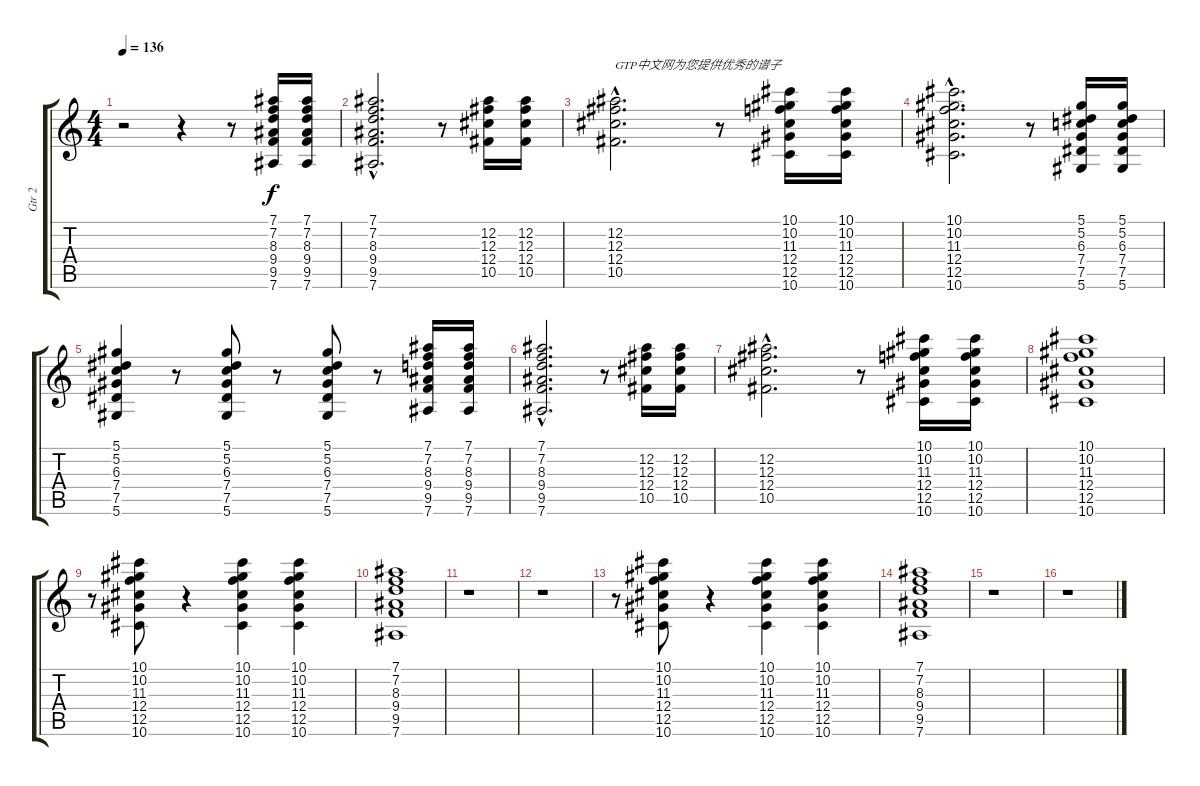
\track ("Gtr 2" "Gtr 2") {instrument overdrivenguitar}
\staff {score tabs}
\tuning (Eb4 Bb3 Gb3 Db3 Ab2 Eb2) {hide}
\ts (4 4)
\tempo 136
\clef g2
\ks c
r.2{dy f instrument overdrivenguitar} r.4 r.8 (7.1 7.2 8.3 9.4 9.5 7.6).16 (7.1 7.2 8.3 9.4 9.5 7.6).16 |
(7.1{hac} 7.2{hac} 8.3{hac} 9.4{hac} 9.5{hac} 7.6{hac}).2{d} r.8 (12.2 12.3 12.4 10.5).16 (12.2 12.3 12.4 10.5).16 |
(12.2{hac} 12.3{hac} 12.4{hac} 10.5{hac}).2{d txt "GTP中文网为您提供优秀的谱子"} r.8 (10.1 10.2 11.3 12.4 12.5 10.6).16 (10.1 10.2 11.3 12.4 12.5 10.6).16 |
(10.1{hac} 10.2{hac} 11.3{hac} 12.4{hac} 12.5{hac} 10.6{hac}).2{d} r.8 (5.1 5.2 6.3 7.4 7.5 5.6).16 (5.1 5.2 6.3 7.4 7.5 5.6).16 |
(5.1 5.2 6.3 7.4 7.5 5.6).4 r.8 (5.1 5.2 6.3 7.4 7.5 5.6).8 r.8 (5.1 5.2 6.3 7.4 7.5 5.6).8 r.8 (7.1 7.2 8.3 9.4 9.5 7.6).16 (7.1 7.2 8.3 9.4 9.5 7.6).16 |
(7.1{hac} 7.2{hac} 8.3{hac} 9.4{hac} 9.5{hac} 7.6{hac}).2{d} r.8 (12.2 12.3 12.4 10.5).16 (12.2 12.3 12.4 10.5).16 |
(12.2{hac} 12.3{hac} 12.4{hac} 10.5{hac}).2{d} r.8 (10.1 10.2 11.3 12.4 12.5 10.6).16 (10.1 10.2 11.3 12.4 12.5 10.6).16 |
(10.1 10.2 11.3 12.4 12.5 10.6).1 |
r.8 (10.1 10.2 11.3 12.4 12.5 10.6).8 r.4 (10.1 10.2 11.3 12.4 12.5 10.6).4 (10.1 10.2 11.3 12.4 12.5 10.6).4 |
(7.1 7.2 8.3 9.4 9.5 7.6).1 |
r.1 |
r.1 |
r.8 (10.1 10.2 11.3 12.4 12.5 10.6).8 r.4 (10.1 10.2 11.3 12.4 12.5 10.6).4 (10.1 10.2 11.3 12.4 12.5 10.6).4 |
(7.1 7.2 8.3 9.4 9.5 7.6).1 |
r.1 |
r.1
